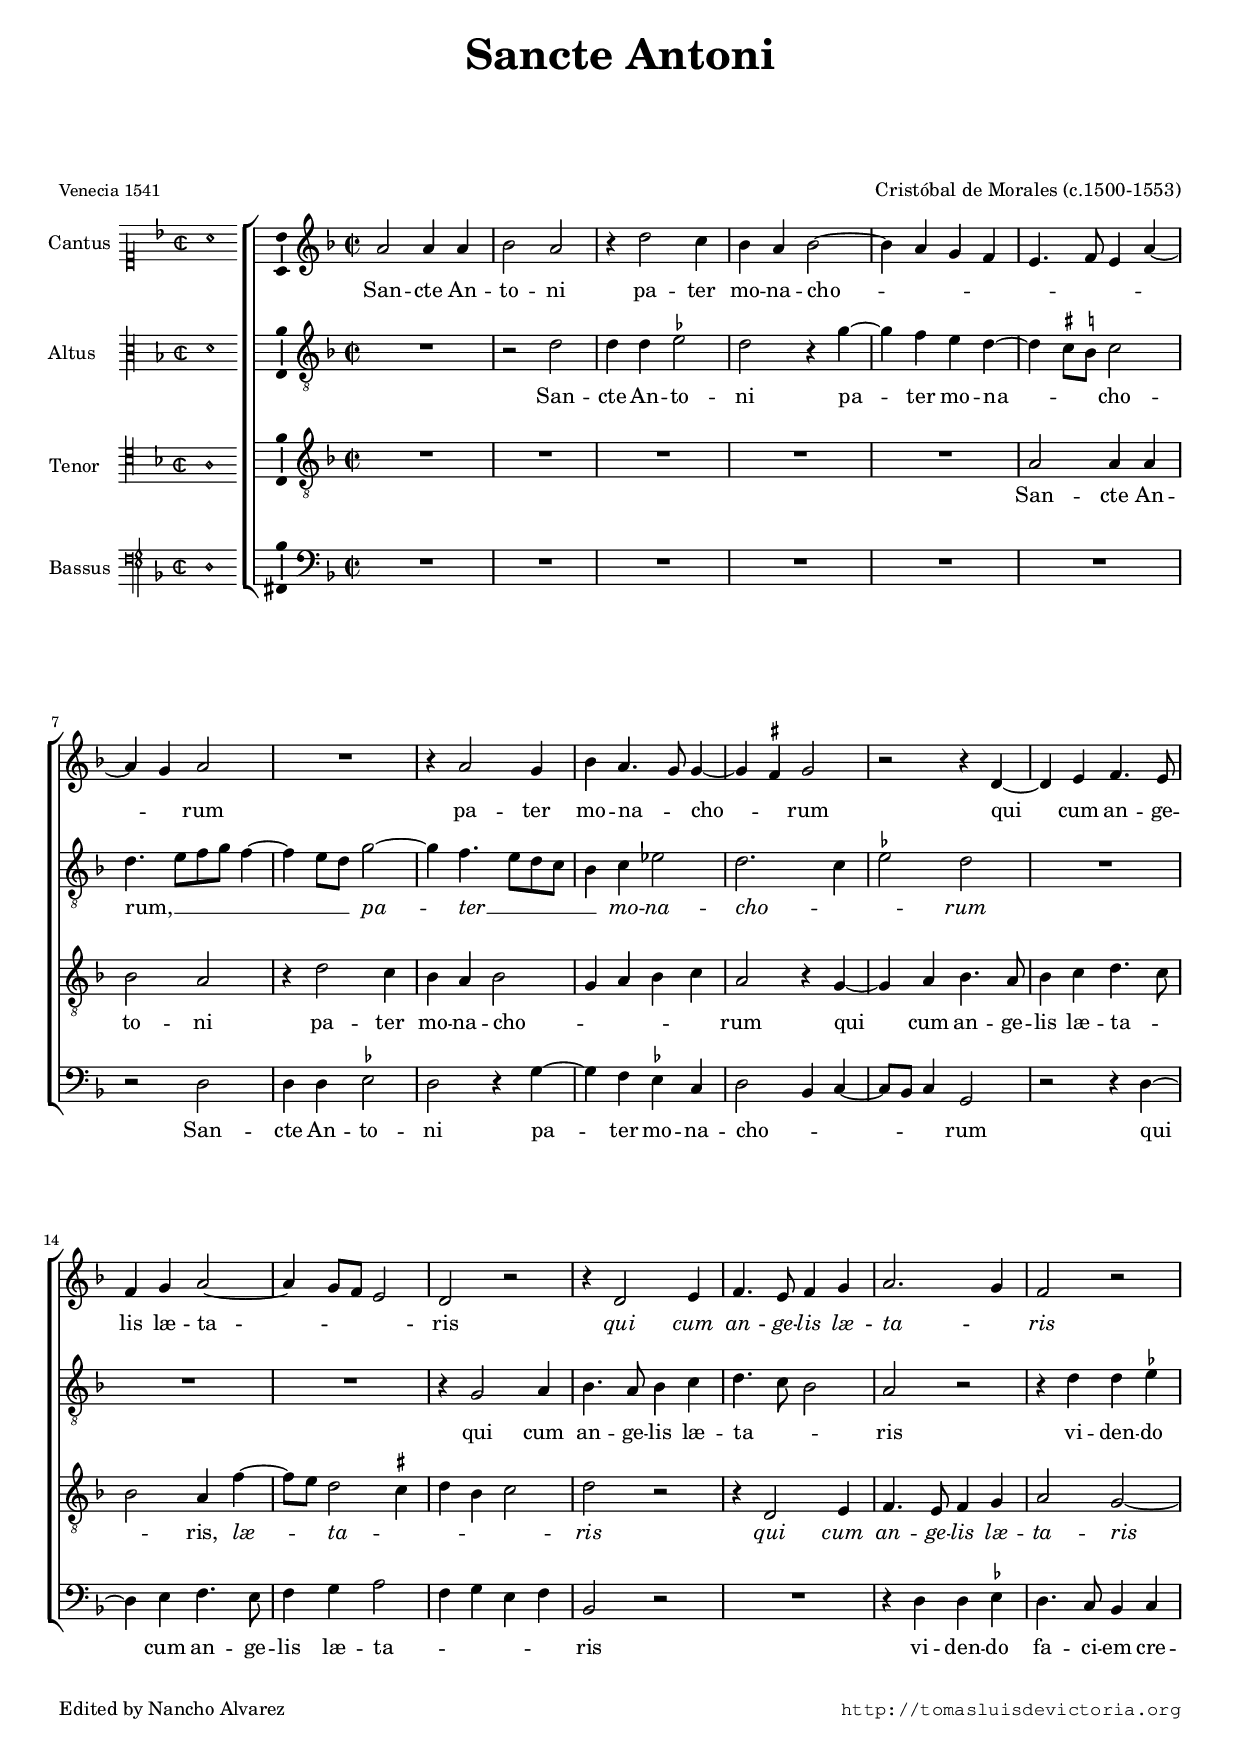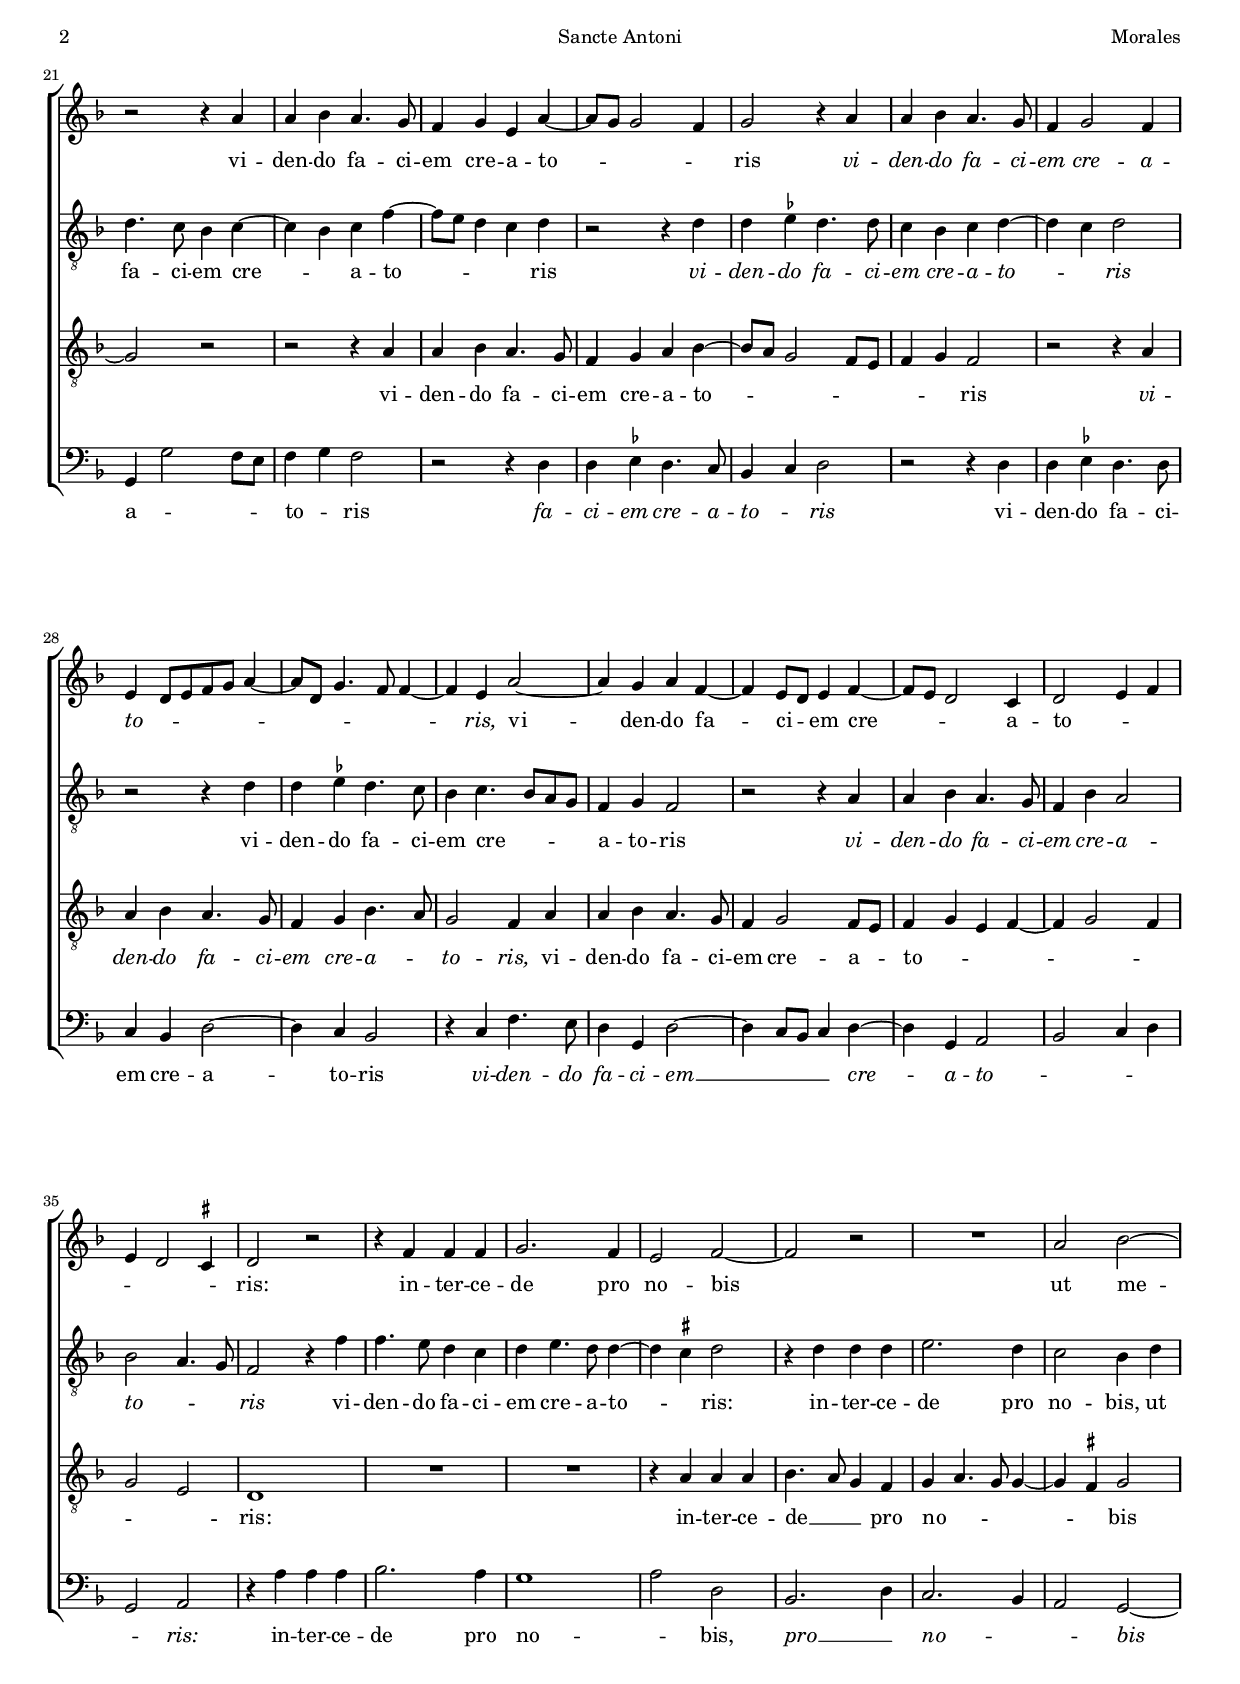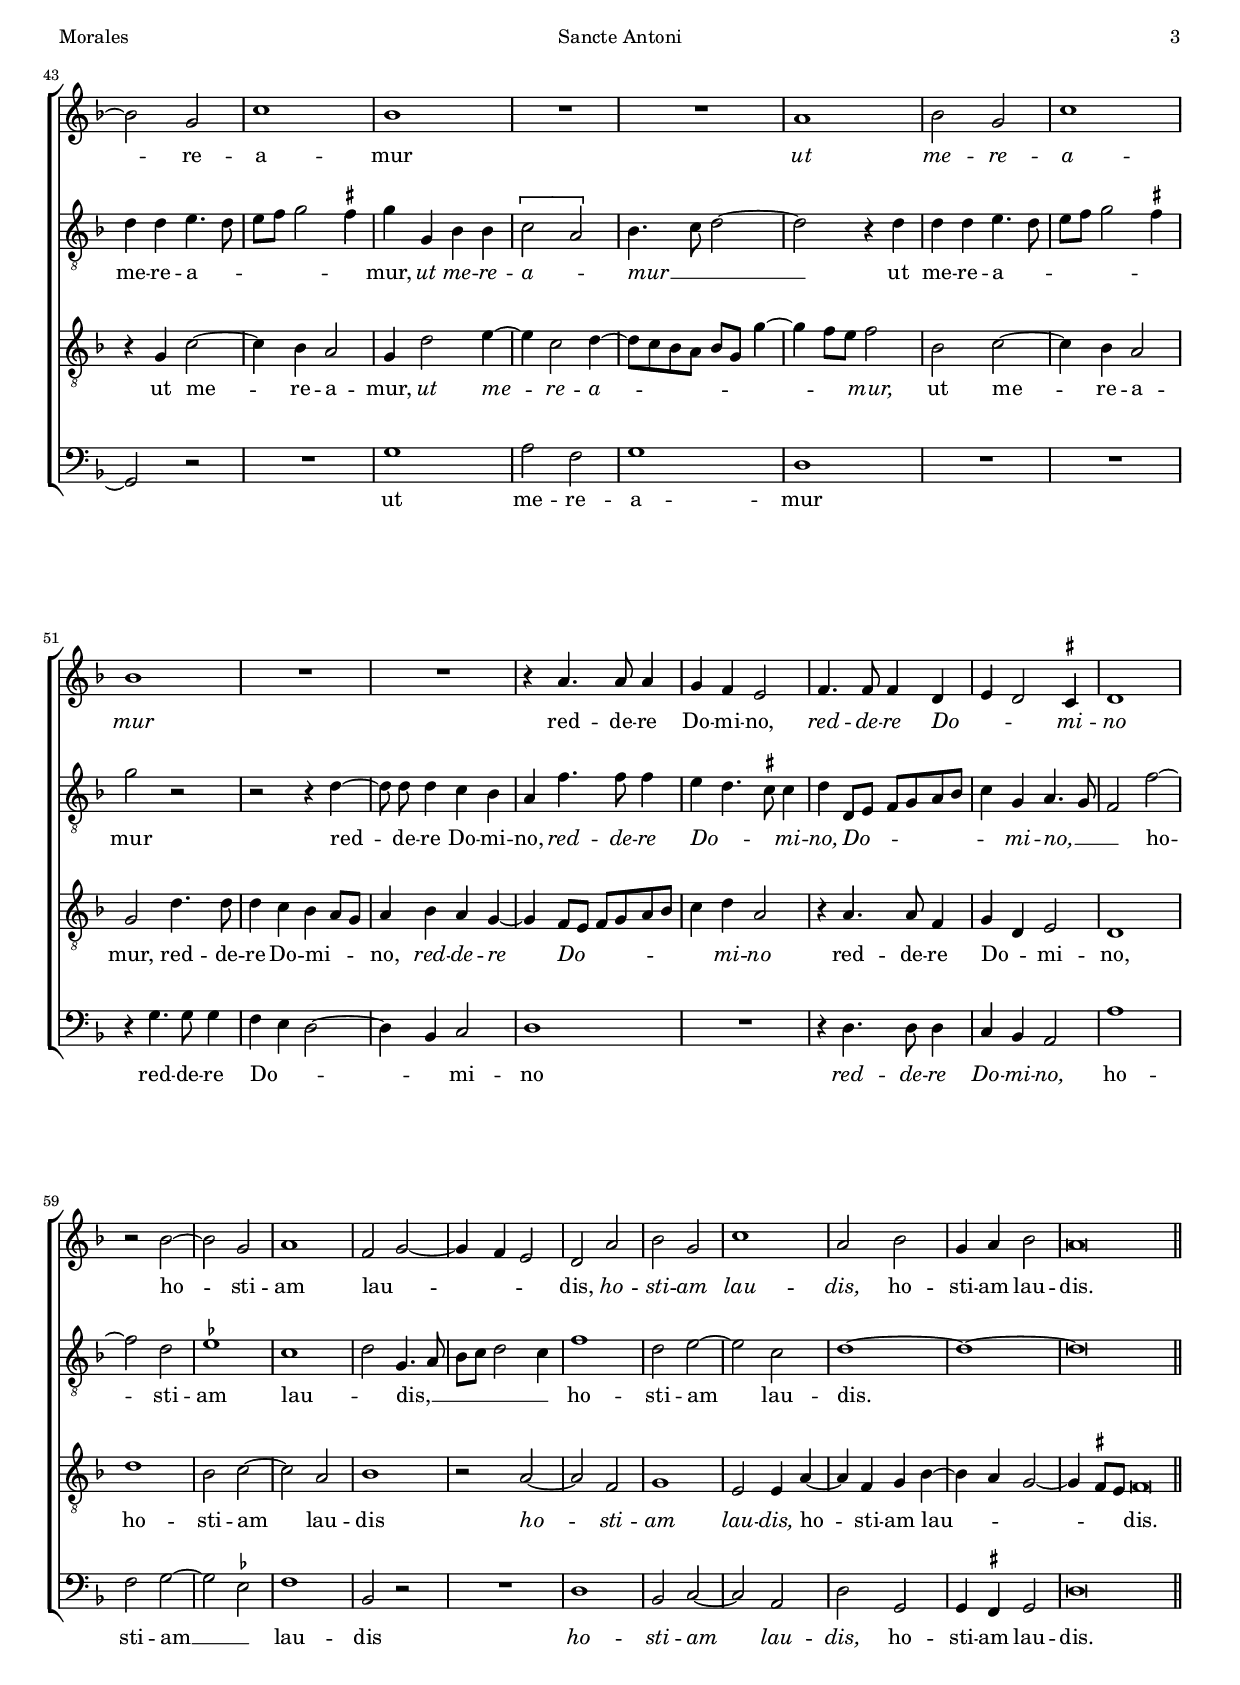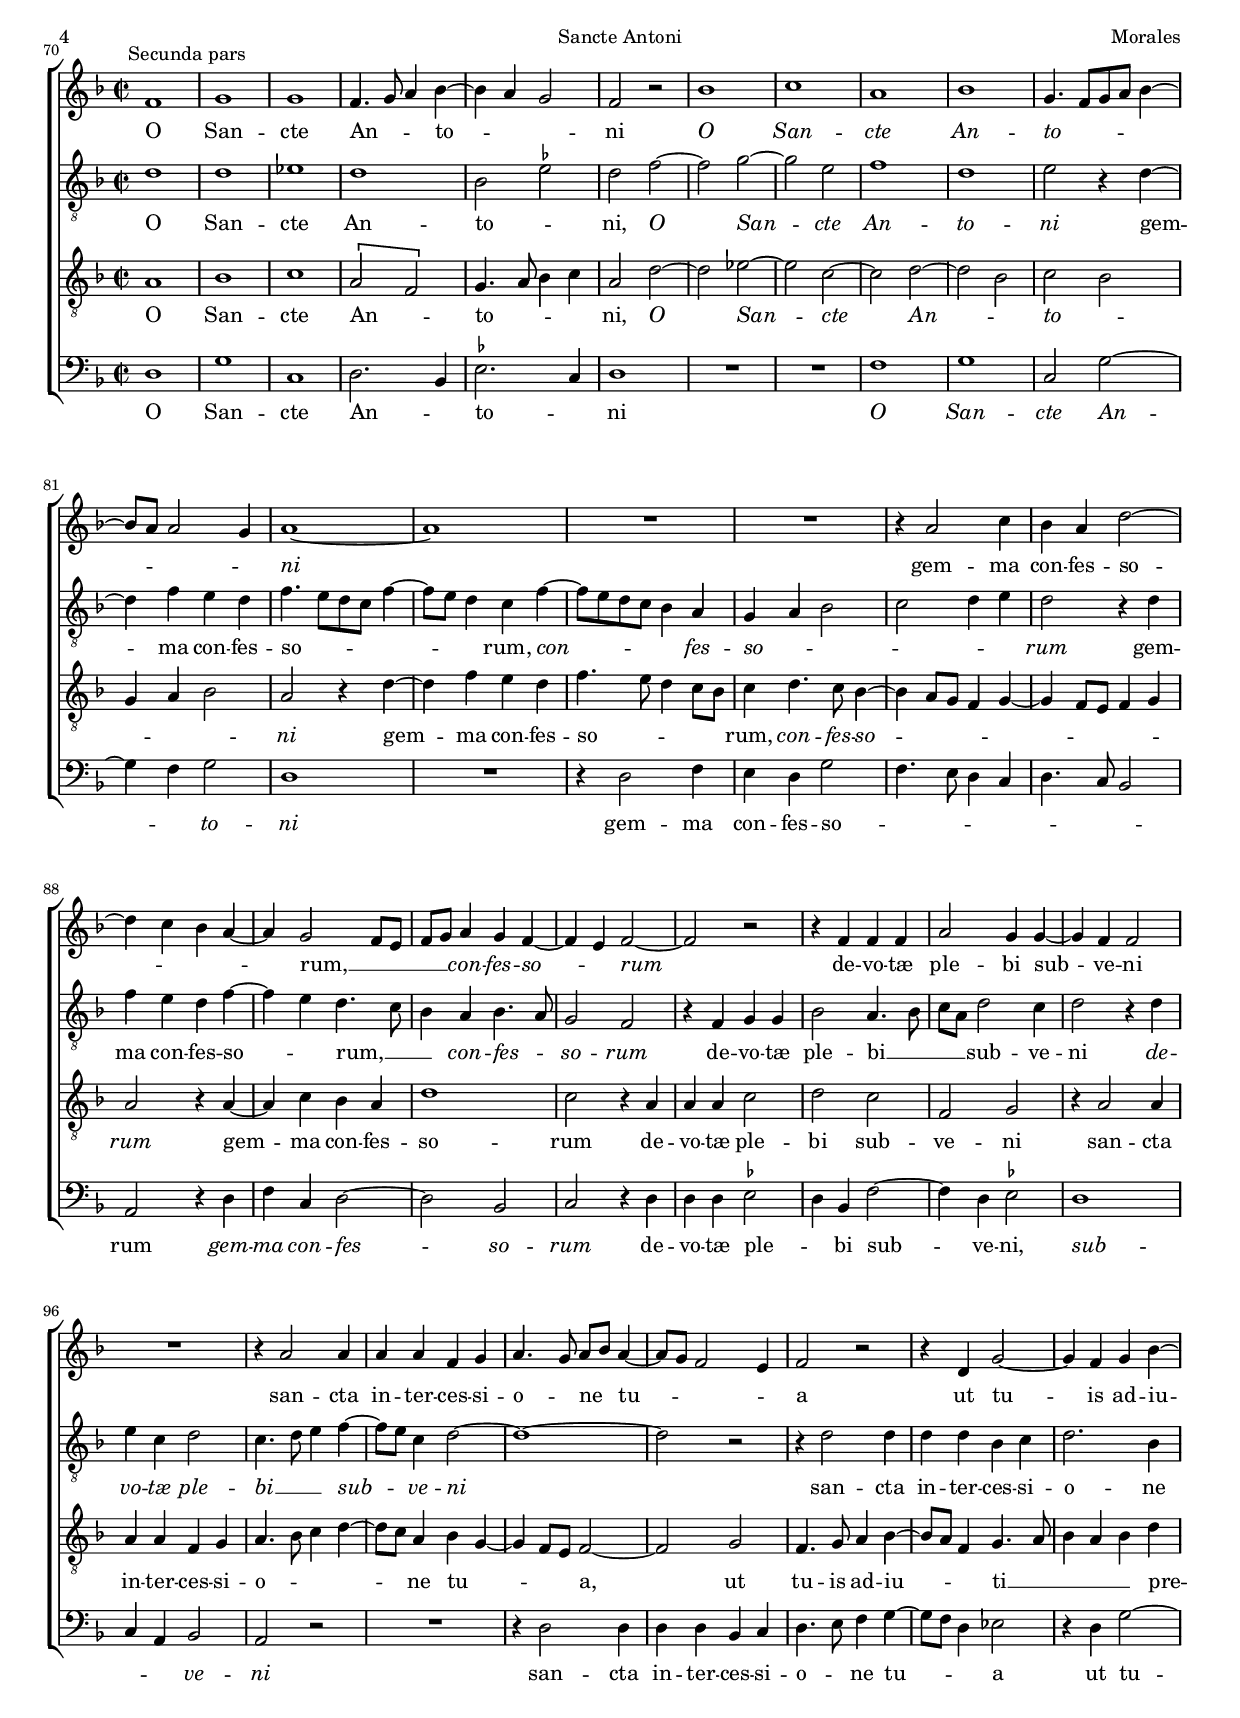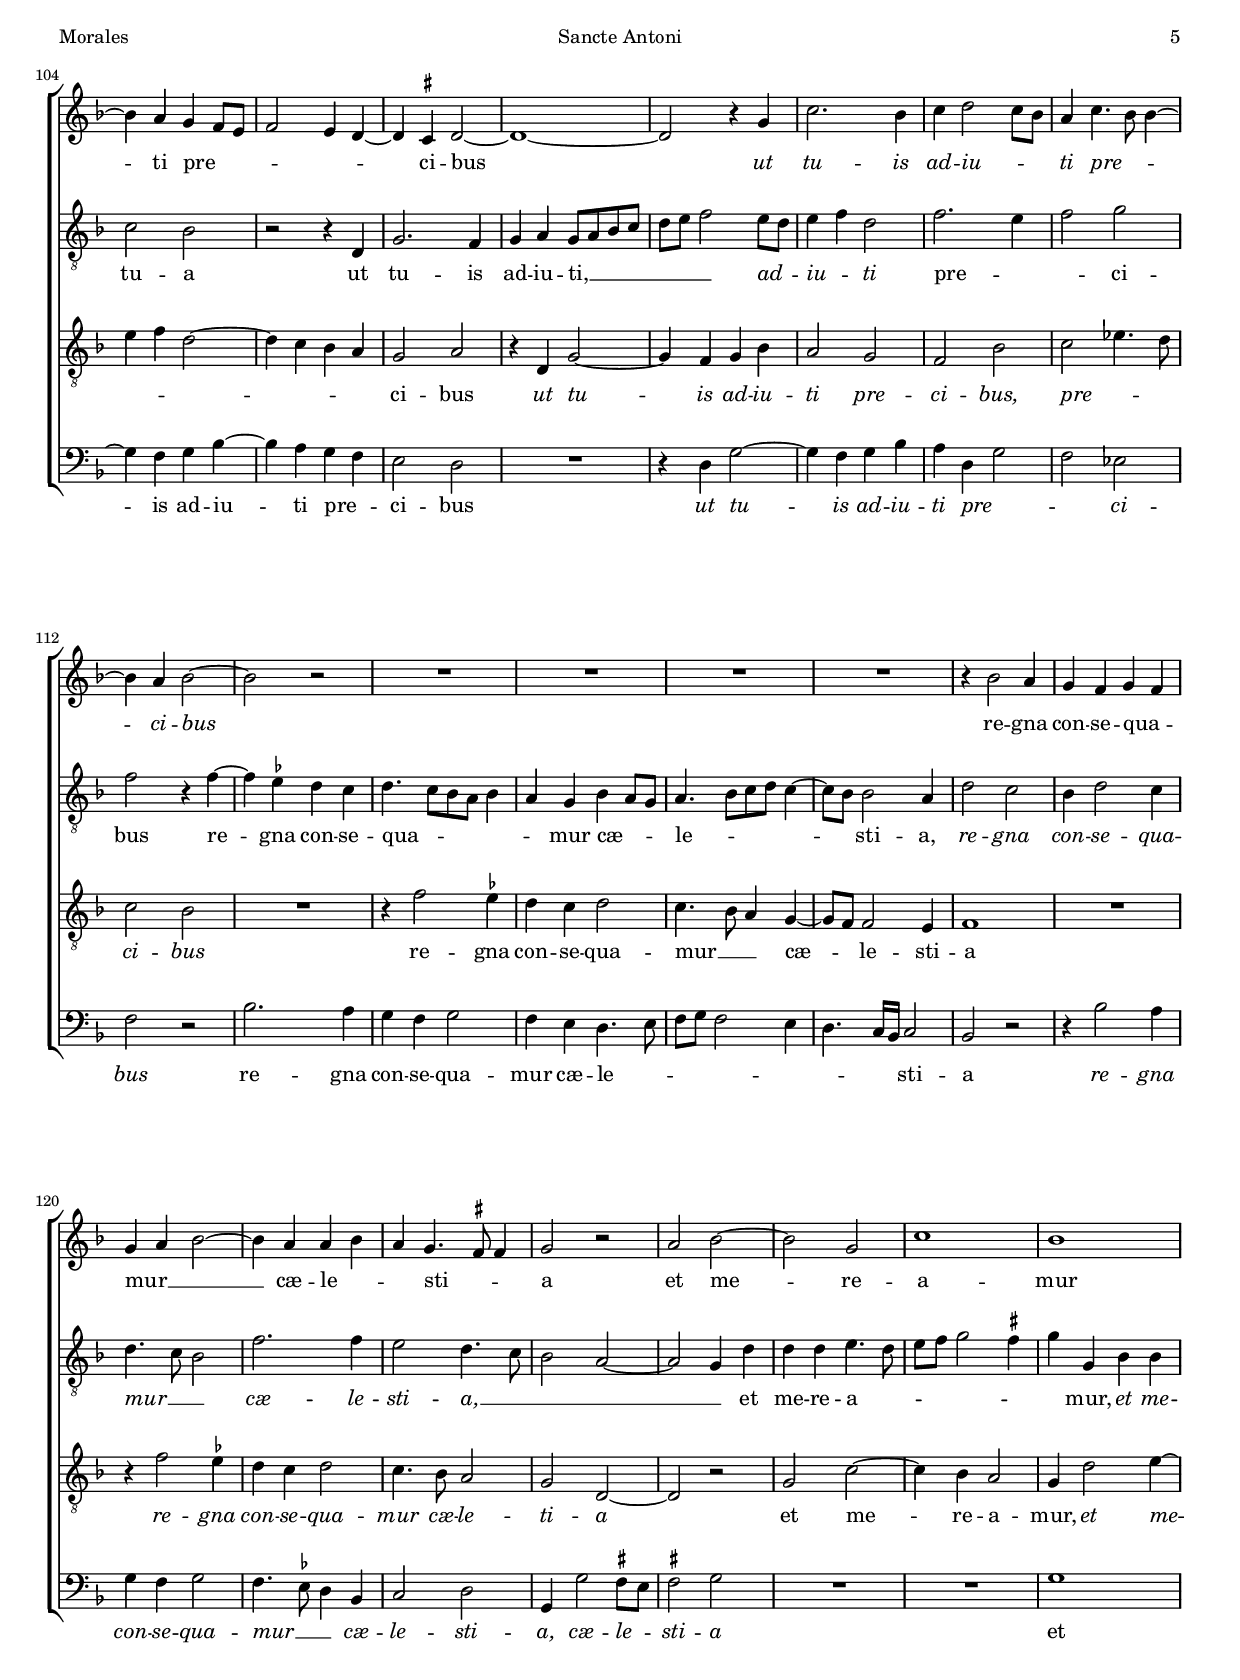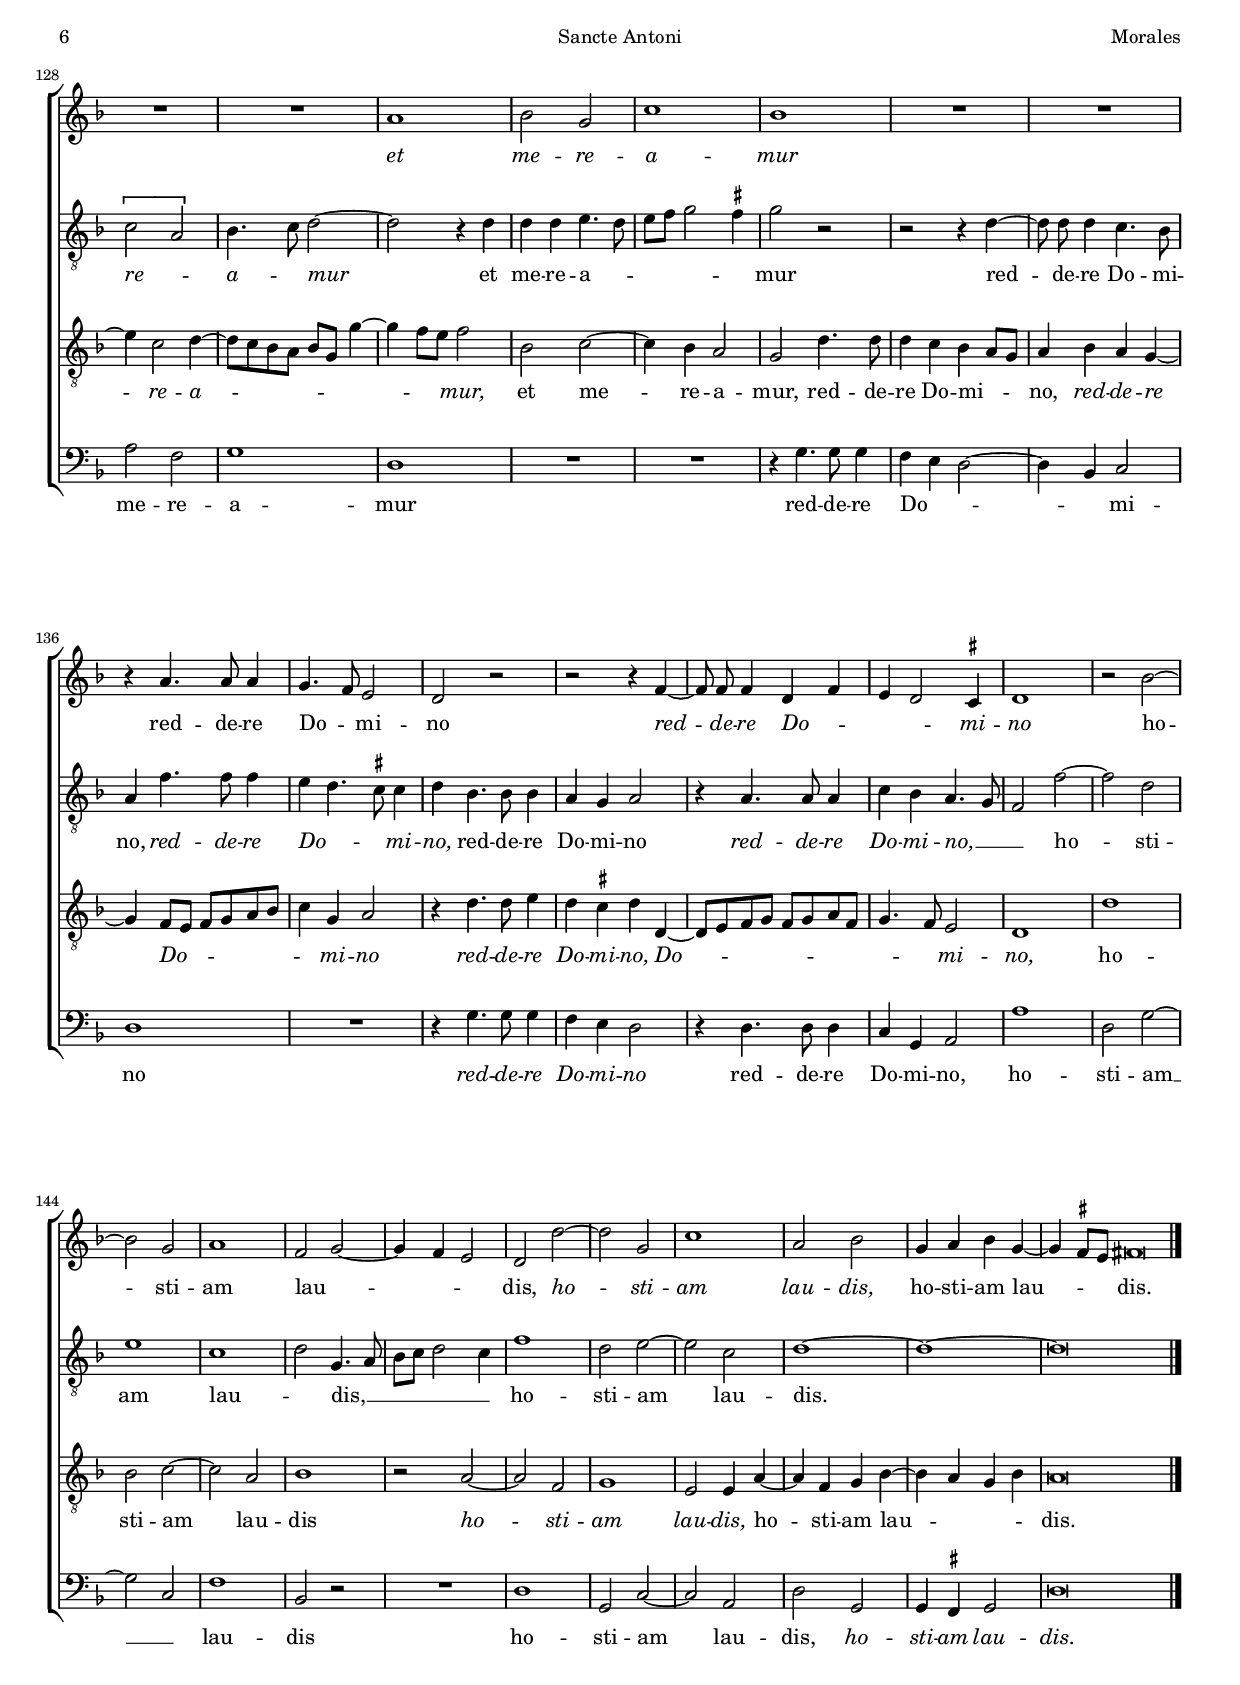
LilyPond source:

\version "2.18.0"

#(set-default-paper-size "a4")
#(set-global-staff-size 16.5)
#(ly:set-option 'point-and-click #f)
%mobile -s15.5 -i3.2 

italicas=\override LyricText.font-shape = #'italic
rectas=\override LyricText.font-shape = #'upright
ss=\once \set suggestAccidentals = ##t
incipitwidth = 20

htitle="Sancte Antoni"
hcomposer="Morales"

\header {
	title=\markup{\fontsize #3 "Sancte Antoni"}
	subtitle=" "
	subsubtitle=\markup{\column{" " " " " "}}
	composer="Cristóbal de Morales (c.1500-1553)"
        pdfauthor=\composer
	%opus="(-)"
	poet=\markup{\smaller "Venecia 1541"} 
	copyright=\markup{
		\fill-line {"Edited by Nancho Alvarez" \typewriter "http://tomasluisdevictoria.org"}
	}
%	tagline=""
}

global={\key f \major \time 2/2 \skip 1*69 \bar "||" \break
	\override Score.TimeSignature.break-visibility = #'#(#f #t #t)
			\time 2/2 \skip 1*84 \bar "|."
}


cantus=\relative c''{
	a2 a4 a bes2 a
	r4 d2 c4
	bes a bes2 ~
	bes4 a g f
	e4. f8 e4 a ~
	a4 g a2
	R1
	r4 a2 g4
	bes4 a4. g8 g4 ~
	g4 \ss fis g2
	r2 r4 d ~
	d e f4. e8 
	f4 g a2 ~
	a4 g8 f e2
	d2 r
	r4 d2 e4
	f4. e8 f4 g
	a2. g4
	f2 r
	r2 r4 a
	a bes a4. g8
	f4 g e a ~
	a8 g g2 f4
	g2 r4 a
	a4 bes a4. g8
	f4 g2 f4
	e4 d8[ e f g] a4 ~
	a8 d, g4. f8 f4 ~
	f4 e a2 ~
	a4 g a f ~
	f e8 d e4 f ~
	f8 e d2 c4
	d2 e4 f
	e d2 \ss cis4
	d2 r
	r4 f f f
	g2. f4
	e2 f ~
	f r
	R1
	a2 bes ~
	bes g
	c1
	bes
	R1*2
	a1
	bes2 g
	c1
	bes
	R1*2
	r4 a4. a8 a4
	g4 f e2
	f4. f8 f4 d
	e4 d2 \ss cis4
	d1
	r2 bes' ~
	bes g
	a1
	f2 g ~
	g4 f e2
	d a'
	bes g
	c1
	a2 bes
	g4 a bes2
	a\breve*1/2
	\override TextScript.padding = #1
	\override TextScript.X-offset = #-2
	s4*0^\markup{"Secunda pars"}
	f1 
	g
	g
	f4. g8 a4 bes ~
	bes a g2
	f r
	bes1
	c
	a
	bes
	g4. f8[ g a] bes4 ~
	bes8 a a2 g4
	a1 ~
	a
	R1*2
	r4 a2 c4
	bes a d2 ~
	d4 c bes a ~
	a g2 f8 e
	f8 g a4 g f ~
	f e f2 ~
	f r
	r4 f f f
	a2 g4 g ~
	g4 f f2
	R1
	r4 a2 a4
	a a f g
	a4. g8 a bes a4 ~
	a8 g f2 e4
	f2 r
	r4 d g2 ~
	g4 f g bes ~
	bes a g f8 e
	f2 e4 d ~
	d \ss cis d2 ~
	d1 ~
	d2 r4 g
	c2. bes4
	c d2 c8 bes
	a4 c4. bes8 bes4 ~
	bes4 a bes2 ~
	bes r
	R1*2
	R1*2
	r4 bes2 a4
	g f g f
	g a bes2 ~
	bes4 a a bes
	a g4. \ss fis8 fis4
	g2 r
	a2 bes ~
	bes g
	c1
	bes
	R1*2
	a1
	bes2 g
	c1
	bes
	R1
	R1
	r4 a4. a8 a4
	g4. f8 e2
	d2 r
	r2 r4 f4 ~
	f8 \noBeam f f4 d f
	e4 d2 \ss cis4
	d1
	r2 bes' ~
	bes2 g
	a1
	f2 g ~
	g4 f e2
	d d' ~
	d g,
	c1
	a2 bes
	g4 a bes g ~
	g \ss fis8 e fis!\breve*1/4
}

altus=\relative c'{
	R1
	r2 d
	d4 d \ss ees2
	d2 r4 g ~
	g4 f e d ~
	d \ss cis8 \ss b cis2
	d4. e8[ f g] f4 ~
	f e8 d g2 ~
	g4 f4. e8 d c
	bes4 c ees2
	d2. c4
	\ss ees2 d
	R1*3
	r4 g,2 a4
	bes4. a8 bes4 c
	d4. c8 bes2
	a r
	r4 d d \ss ees
	d4. c8 bes4 c ~
	c bes c f ~
	f8 e d4 c d % CSIC \ss cis 
	r2 r4 d
	d \ss ees d4. d8
	c4 bes c d ~
	d c d2
	r2 r4 d
	d \ss ees d4. c8
	bes4 c4. bes8 a g
	f4 g f2
	r2 r4 a
	a bes a4. g8
	f4 bes a2
	bes a4. g8
	f2 r4 f'
	f4. e8 d4 c
	d4 e4. d8 d4 ~
	d4 \ss cis d2
	r4 d d d
	e2. d4 % CSIC \ss ees
	c2 bes4 d
	d d e4. d8
	e8 f g2 \ss fis4
	g4 g, bes bes
	\[c2 a\]
	bes4. c8 d2 ~
	d r4 d
	d4 d e4. d8
	e f g2 \ss fis4
	g2 r
	r2 r4 d ~
	d8 \noBeam d d4 c bes
	a4 f'4. f8 f4
	e d4. \ss cis8 cis4
	d4 d,8 e f g a bes
	c4 g a4. g8
	f2 f' ~
	f2 d
	\ss ees1
	c
	d2 g,4. a8
	bes c d2 c4
	f1
	d2 e ~
	e c
	d1 ~
	d ~
	d\breve*1/2
	d1
	d
	ees
	d
	bes2 \ss ees
	d2 f ~
	f g ~
	g e
	f1
	d
	e2 r4 d ~
	d4 f e d
	f4. e8[ d c] f4 ~
	f8 e d4 c f ~
	f8 e d c bes4 a
	g4 a bes2
	c d4 e
	d2 r4 d
	f e d f ~
	f e d4. c8
	bes4 a bes4. a8
	g2 f
	r4 f g g
	bes2 a4. bes8
	c a d2 c4
	d2 r4 d
	e c d2
	c4. d8 e4 f ~
	f8 e c4 d2 ~
	d1 ~
	d2 r
	r4 d2 d4
	d d bes c
	d2. bes4
	c2 bes
	r2 r4 d,
	g2. f4
	g a g8 a bes c
	d8 e f2 e8 d
	e4 f d2
	f2. e4
	f2 g
	f2 r4 f ~
	f \ss ees d c
	d4. c8[ bes a] bes4
	a4 g bes a8 g
	a4. bes8[ c d] c4 ~
	c8 bes bes2 a4
	d2 c
	bes4 d2 c4
	d4. c8 bes2
	f'2. f4
	e2 d4. c8 % CSIC \ss ees
	bes2 a ~
	a g4 d'
	d d e4. d8
	e8 f g2 \ss fis4
	g4 g, bes bes
	\[c2 a\]
	bes4. c8 d2 ~
	d r4 d
	d d e4. d8
	e f g2 \ss fis4
	g2 r
	r2 r4 d ~
	d8 \noBeam d d4 c4. bes8
	a4 f'4. f8 f4
	e4 d4. \ss cis8 cis4
	d4 bes4. bes8 bes4
	a4 g a2
	r4 a4. a8 a4
	c bes a4. g8
	f2 f' ~
	f d
	e1
	c
	d2 g,4. a8
	bes c d2 c4
	f1
	d2 e ~
	e c
	d1 ~
	d ~
	d\breve*1/2
}

tenor=\relative c'{
	R1*5
	a2 a4 a
	bes2 a
	r4 d2 c4
	bes a bes2
	g4 a bes c
	a2 r4 g ~
	g a bes4. a8
	bes4 c d4. c8
	bes2 a4 f' ~
	f8 e d2 \ss cis4
	d4 bes c2
	d r
	r4 d,2 e4
	f4. e8 f4 g
	a2 g ~
	g2 r
	r2 r4 a
	a bes a4. g8
	f4 g a bes ~
	bes8 a g2 f8 e
	f4 g f2
	r2 r4 a
	a bes a4. g8
	f4 g bes4. a8
	g2 f4 a
	a bes a4. g8
	f4 g2 f8 e
	f4 g e f ~
	f g2 f4
	g2 e
	d1
	R1*2
	r4 a' a a
	bes4. a8 g4 f
	g a4. g8 g4 ~
	g \ss fis g2
	r4 g c2 ~
	c4 bes a2
	g4 d'2 e4 ~
	e c2 d4 ~
	d8 c bes a bes g g'4 ~
	g f8 e f2
	bes,2 c ~
	c4 bes a2
	g d'4. d8
	d4 c bes a8 g
	a4 bes a g ~
	g4 f8 e f g a bes
	c4 d a2
	r4 a4. a8 f4
	g d e2
	d1
	d'1
	bes2 c ~
	c a
	bes1
	r2 a ~
	a f
	g1
	e2 e4 a ~
	a f g bes ~
	bes a g2 ~
	g4 \ss fis8 e fis\breve*1/4 % CSIC fis \ss fis
	a1
	bes 
	c
	\[a2 f\]
	g4. a8 bes4 c
	a2 d ~
	d ees ~
	ees c ~
	c d ~
	d bes
	c bes
	g4 a bes2
	a r4 d ~
	d f e d 
	f4. e8 d4 c8 bes
	c4 d4. c8 bes4 ~
	bes a8 g f4 g ~
	g f8 e f4 g
	a2 r4 a ~
	a c bes a
	d1
	c2 r4 a
	a a c2
	d c
	f, g
	r4 a2 a4
	a a f g
	a4. bes8 c4 d ~
	d8 c a4 bes g ~
	g4 f8 e f2 ~
	f g
	f4. g8 a4 bes ~
	bes8 a f4 g4. a8
	bes4 a bes d
	e f d2 ~
	d4 c bes a
	g2 a
	r4 d, g2 ~
	g4 f g bes
	a2 g
	f bes
	c ees4. d8
	c2 bes
	R1
	r4 f'2 \ss ees4
	d4 c d2
	c4. bes8 a4 g ~
	g8 f f2 e4
	f1
	R1
	r4 f'2 \ss ees4
	d4 c d2
	c4. bes8 a2
	g2 d ~
	d r
	g2 c ~
	c4 bes a2
	g4 d'2 e4 ~
	e c2 d4 ~
	d8 c bes a bes g g'4 ~
	g f8 e f2
	bes,2 c ~
	c4 bes a2
	g2 d'4. d8
	d4 c bes a8 g
	a4 bes a g ~
	g4 f8 e f g a bes
	c4 g a2
	r4 d4. d8 e4
	d4 \ss cis d d, ~
	d8 e f g f g a f
	g4. f8 e2
	d1
	d'
	bes2 c ~
	c a
	bes1
	r2 a ~
	a f
	g1
	e2 e4 a ~
	a f g bes ~
	bes a g bes
	a\breve*1/2
}

bassus=\relative c{
	R1*6
	r2 d
	d4 d \ss ees2
	d r4 g ~
	g f \ss ees c
	d2 bes4 c ~
	c8 bes c4 g2
	r2 r4 d' ~
	d e f4. e8 
	f4 g a2
	f4 g e f % CSIC \ss ees
	bes,2 r
	R1
	r4 d d \ss ees
	d4. c8 bes4 c
	g4 g'2 f8 e
	f4 g f2
	r2 r4 d
	d \ss ees d4. c8
	bes4 c d2
	r2 r4 d
	d \ss ees d4. d8
	c4 bes d2 ~
	d4 c bes2
	r4 c f4. e8
	d4 g, d'2 ~
	d4 c8 bes c4 d ~
	d g, a2
	bes2 c4 d
	g,2 a
	r4 a' a a
	bes2. a4
	g1
	a2 d,
	bes2. d4
	c2. bes4
	a2 g ~
	g r
	R1
	g'1
	a2 f
	g1
	d
	R1*2
	r4 g4. g8 g4
	f e d2 ~ % CSIC \ss ees
	d4 bes c2
	d1
	R1
	r4 d4. d8 d4
	c bes a2
	a'1
	f2 g ~
	g \ss ees
	f1
	bes,2 r
	R1
	d1
	bes2 c ~
	c a
	d g,
	g4 \ss fis g2
	d'\breve*1/2
	d1
	g
	c,
	d2. bes4
	\ss ees2. c4
	d1
	R1*2
	f1
	g
	c,2 g' ~
	g4 f g2
	d1
	R1
	r4 d2 f4
	e4 d g2
	f4. e8 d4 c
	d4. c8 bes2
	a r4 d
	f c d2 ~
	d2 bes
	c r4 d
	d d \ss ees2
	d4 bes f'2 ~
	f4 d \ss ees2
	d1
	c4 a bes2
	a r
	R1
	r4 d2 d4
	d d bes c
	d4. e8 f4 g ~
	g8 f d4 ees2
	r4 d g2 ~
	g4 f g bes ~
	bes a g f
	e2 d
	R1
	r4 d
	g2 ~
	g4 f g bes
	a4 d, g2
	f ees
	f r
	bes2. a4
	g f g2
	f4 e d4. e8 % CSIC \ss ees e
	f8 g f2 e4 % CSIC \ss ees
	d4. c16 bes c2
	bes r
	r4 bes'2 a4
	g f g2
	f4. \ss ees8 d4 bes
	c2 d
	g,4 g'2 \ss fis8 e
	\ss fis2 g
	R1
	R1
	g1
	a2 f
	g1
	d
	R1*2
	r4 g4. g8 g4
	f e d2 ~ % CSIC \ss ees
	d4 bes c2
	d1
	R1
	r4 g4. g8 g4
	f e d2
	r4 d4. d8 d4
	c g a2
	a'1
	d,2 g ~
	g2 c,
	f1
	bes,2 r
	R1
	d1
	g,2 c ~
	c a
	d g, 
	g4 \ss fis g2
	d'\breve*1/2
}

textocantus=\lyricmode{
San -- cte An -- to -- ni
pa -- ter mo -- na -- cho -- _ _ _ _ _ _ _ _ rum
pa -- ter mo -- na -- _ cho -- _ rum
qui cum an -- ge -- lis læ -- ta -- _ _ _ ris
\italicas 
qui cum an -- ge -- lis læ -- ta -- _ ris
\rectas
vi -- den -- do fa -- ci -- em cre -- a -- to -- _ _ _ ris
\italicas 
vi -- den -- do fa -- ci -- em cre -- a -- to -- _ _ _ _ _ _ _ _ _ ris,
\rectas 
vi -- den -- do fa -- ci -- _ em cre -- _ _ a -- to -- _ _ _ _ _ ris:
in -- ter -- ce -- de pro no -- bis
ut me -- re -- a -- mur
\italicas 
ut me -- re -- a -- mur
\rectas
red -- de -- re Do -- mi -- no,
\italicas 
red -- de -- re Do -- _ _ mi -- no
\rectas 
ho -- sti -- am lau -- _ _ _ dis,
\italicas 
ho -- sti -- am lau -- dis,
\rectas 
ho -- sti -- am lau -- dis.
O San -- cte An -- _ _ to -- _ _ ni
\italicas 
O San -- cte An -- to -- _ _ _ _ _ _ _ ni \rectas % CSIC \rectas ni
gem -- ma con -- fes -- so -- _ _ _ rum, __ _ _ _ _ 
\italicas 
con -- fes -- so -- _ rum
\rectas 
de -- vo -- tæ ple -- bi sub -- ve -- ni
san -- cta in -- ter -- ces -- si -- o -- _ ne _ tu -- _ _ _ a
ut tu -- is ad -- iu -- ti pre -- _ _ _ _ _ ci -- bus
\italicas 
ut tu -- is ad -- iu -- _ _ ti pre -- _ _ ci -- bus
\rectas 
re -- gna con -- se -- qua -- _ mur __ _ _ 
cæ -- le -- _ _ sti -- _ _ a
et me -- re -- a -- mur
\italicas 
et me -- re -- a -- mur
\rectas 
red -- de -- re Do -- _ mi -- no
\italicas 
red -- de -- re Do -- _ _ _ mi -- no
\rectas
ho -- sti -- am lau -- _ _ _ dis,
\italicas 
ho -- sti -- am lau -- dis,
\rectas
ho -- sti -- am lau -- _ _ dis.
}

textoaltus=\lyricmode{
San -- cte An -- to -- ni
pa -- ter mo -- na -- _ _ cho -- rum, __ _ _ _ _ _ _ 
\italicas 
pa -- ter __ _ _ _ _ mo -- na -- cho -- _ _ rum
\rectas
qui cum an -- ge -- lis læ -- ta -- _ _ ris
vi -- den -- do fa -- ci -- em cre -- _ a -- to -- _ _ _ ris
\italicas 
vi -- den -- do fa -- ci -- em cre -- a -- to -- _ ris
\rectas 
vi -- den -- do fa -- ci -- em cre -- _ _ _ a -- to -- ris
\italicas 
vi -- den -- do fa -- ci -- em cre -- a -- to -- _ _ ris
\rectas 
vi -- den -- do fa -- ci -- em cre -- a -- to -- _ ris:
in -- ter -- ce -- de pro no -- bis,
ut me -- re -- a -- _ _ _ _ _ mur,
\italicas 
ut me -- re -- a -- _ mur __ _ _ 
\rectas 
ut me -- re -- a -- _ _ _ _ _ mur
red -- de -- re Do -- mi -- no,
\italicas 
red -- de -- re Do -- _ _ mi -- no,
Do -- _ _ _ _ _ _ mi -- no, __ _ _ 
\rectas  
ho -- sti -- am lau -- _ dis, __ _ _ _ _ _ ho -- sti -- am lau -- dis.
O San -- cte An -- to -- _ ni,
\italicas O San -- cte An -- to -- ni
\rectas  
gem -- ma con -- fes -- so -- _ _ _ _ _ _ rum,
\italicas con -- _ _ _ _ fes -- so -- _ _ _ _ _ rum
\rectas  gem -- ma con -- fes -- so -- _ rum, __ _ _ 
\italicas con -- fes -- _ so -- rum
\rectas  de -- vo -- tæ ple -- bi __ _ _ _ 
sub -- ve -- ni
\italicas de -- vo -- tæ ple -- bi __ _ _ 
sub -- _ ve -- ni
\rectas  
san -- cta in -- ter -- ces -- si -- o -- ne tu -- a
ut tu -- is ad -- iu -- ti, __ _ _ _ _ _ _ 
\italicas ad -- _ iu -- _ ti 
\rectas  pre -- _ _ ci -- bus
re -- gna con -- se -- qua -- _ _ _ _ _ mur
cæ -- _ _ le -- _ _ _ _ _ sti -- a,
\italicas
re -- gna con -- se -- qua -- mur __ _ _ cæ -- le -- sti -- a, __ _ _ _ _ 
\rectas  
et me -- re -- a -- _ _ _ _ _ _ mur,
\italicas 
et me -- re -- _ a -- _ mur
\rectas  
et me -- re -- a -- _ _ _ _ _ mur
red -- de -- re Do -- mi -- no,
\italicas 
red -- de -- re Do -- _ _ mi -- no,
\rectas  
red -- de -- re Do -- mi -- no
\italicas 
red -- de -- re Do -- mi -- no, __ _ _ 
\rectas  ho -- sti -- am lau -- _ dis, __ _ _ _ _ _ 
ho -- sti -- am lau -- dis.
}

textotenor=\lyricmode{
San -- cte An -- to -- ni
pa -- ter mo -- na -- cho -- _ _ _ _ rum
qui cum an -- ge -- lis læ -- ta -- _ _ ris,
\italicas 
læ -- _ ta -- _ _ _ _ ris
qui cum an -- ge -- lis læ -- ta -- ris
\rectas  
vi -- den -- do fa -- ci -- em cre -- a -- to -- _ _ _ _ _ _ ris
\italicas 
vi -- den -- do fa -- ci -- em cre -- a -- _ to -- ris,
\rectas  
vi -- den -- do fa -- ci -- em cre -- a -- _ to -- _ _ _ _ _ _ _ ris:
in -- ter -- ce -- de __ _ _ 
pro no -- _ _ _ _ bis
ut me -- re -- a -- mur,
\italicas 
ut me -- re -- a -- _ _ _ _ _ _ _ _ mur,
\rectas  
ut me -- re -- a -- mur,
red -- de -- re Do -- mi -- _ _ no,
\italicas red -- de -- re Do -- _ _ _ _ _ _ mi -- no
\rectas  
red -- de -- re Do -- _ mi -- no,
ho -- sti -- am lau -- dis
\italicas 
ho -- sti -- am lau -- dis,
\rectas  
ho -- sti -- am lau -- _ _ _ _ dis.
O San -- cte An -- _ to -- _ _ _ ni,
\italicas O % CSIC rectas 
San -- cte An -- _ to -- _ _ _ _ ni
\rectas  
gem -- ma con -- fes -- so -- _ _ _ _ rum,
\italicas 
con -- fes -- so -- _ _ _ _ _ _ _ _ rum
\rectas  
gem -- ma con -- fes -- so -- rum
de -- vo -- tæ ple -- bi sub -- ve -- ni
san -- cta in -- ter -- ces -- si -- o -- _ _ _ _ ne tu -- _ _ _ a,
ut tu -- is ad -- iu -- _ _ ti __ _ _ _ _ pre -- _ _ _ _ _ _ ci -- bus
\italicas 
ut tu -- is ad -- iu -- ti pre -- ci -- bus,
pre -- _ _ ci -- bus
\rectas  
re -- gna con -- se -- qua -- mur __ _ _ 
cæ -- _ le -- sti -- a
\italicas 
re -- gna con -- se -- qua -- mur cæ -- le -- ti -- a
\rectas  
et me -- re -- a -- mur,
\italicas et me -- re -- a -- _ _ _ _ _ _ _ _ mur,
\rectas  
et me -- re -- a -- mur,
red -- de -- re Do -- mi -- _ _ no,
\italicas 
red -- de -- re Do -- _ _ _ _ _ _ mi -- no
red -- de -- re Do -- mi -- no,
Do -- _ _ _ _ _ _ _ _ _ mi -- no,
\rectas  
ho -- sti -- am lau -- dis
\italicas ho -- sti -- am lau -- dis,
\rectas  ho -- sti -- am lau -- _ _ _ dis.
}

textobassus=\lyricmode{
San -- cte An -- to -- ni pa -- ter mo -- na -- cho -- _ _ _ _ rum
qui cum an -- ge -- lis læ -- ta -- _ _ _ _ ris
vi -- den -- do fa -- ci -- em cre -- a -- _ _ _ to -- _ ris
\italicas 
fa -- ci -- em cre -- a -- to -- _ ris
\rectas 
vi -- den -- do fa -- ci -- em cre -- a -- to -- ris
\italicas 
vi -- den -- do fa -- ci -- em __ _ _ _ cre -- a -- to -- _ _ _ _ ris:
\rectas 
in -- ter -- ce -- de pro no -- _ bis,
\italicas pro __ _ no -- _ _ bis
\rectas 
ut me -- re -- a -- mur
red -- de -- re Do -- _ _ _ mi -- no
\italicas 
red -- de -- re Do -- mi -- no,
\rectas 
ho -- sti -- am __ _ lau -- dis
\italicas 
ho -- sti -- am lau -- dis,
\rectas ho -- sti -- am lau -- dis.
O San -- cte An -- _ to -- _ ni
\italicas 
O San -- cte An -- _ to -- ni
\rectas 
gem -- ma con -- fes -- so -- _ _ _ _ _ _ _ rum
\italicas 
gem -- ma con -- fes -- so -- rum
\rectas 
de -- vo -- tæ ple -- _ bi sub -- ve -- ni,
\italicas 
sub -- _ _ ve -- ni
\rectas 
san -- cta in -- ter -- ces -- si -- o -- _ ne tu -- _ _ a
ut tu -- is ad -- iu -- ti pre -- _ ci -- bus
\italicas 
ut tu -- is ad -- iu -- ti pre -- _ _ ci -- bus
\rectas 
re -- gna con -- se -- qua -- mur cæ -- le -- _ _ _ _ _ _ _ _ sti -- a
\italicas 
re -- gna con -- se -- qua -- mur __ _ _ cæ -- le -- sti -- a,
cæ -- le -- _ sti -- a
\rectas 
et me -- re -- a -- mur
red -- de -- re Do -- _ _ _ mi -- no
\italicas 
red -- de -- re Do -- mi -- no
\rectas 
red -- de -- re Do -- mi -- no,
ho -- sti -- am __ _ lau -- dis
ho -- sti -- am lau -- dis,
\italicas 
ho -- sti -- am lau -- dis.
}


incipitcantus=\markup{
	\score{
		{ 
		\set Staff.instrumentName="Cantus "
		\override NoteHead.style = #'neomensural
		\override Staff.TimeSignature.style = #'neomensural
		\cadenzaOn 
		\clef "petrucci-c1"
		\key f \major
		\time 2/2
		a'1
		} 
	\layout { line-width=\incipitwidth indent = 0 }
	}
}

incipitaltus=\markup{
	\score{
		{ 
		\set Staff.instrumentName="Altus    "
		\override NoteHead.style = #'neomensural 
		\override Staff.TimeSignature.style = #'neomensural
		\cadenzaOn 
		\clef "petrucci-c3"
		\key f \major
		\time 2/2
		d'1
		} 
	\layout { line-width=\incipitwidth indent = 0 }
	}
}


incipittenor=\markup{
	\score{
		{ 
		\set Staff.instrumentName="Tenor   "
		\override NoteHead.style = #'neomensural 
		\override Staff.TimeSignature.style = #'neomensural
		\cadenzaOn 
		\clef "petrucci-c4"
		\key f \major
		\time 2/2
		a1
		} 
	\layout { line-width=\incipitwidth indent=0 }
	}
}

incipitbassus=\markup{
	\score{
		{ 
		\set Staff.instrumentName="Bassus "
		\override NoteHead.style = #'neomensural
		\override Staff.TimeSignature.style = #'neomensural
		\cadenzaOn 
		\clef "petrucci-f4"
		\key f \major
		\time 2/2
		d1
		} 
	\layout { line-width=\incipitwidth indent = 0 }
	}
}


\score {\transpose c' c'{
\new ChoirStaff<<

	\new Staff <<\global
	\new Voice="v1" {
		\set Staff.instrumentName=\incipitcantus
		\clef "treble"
		\cantus }
	\new Lyrics \lyricsto "v1" {\textocantus }
	>>

	\new Staff <<\global
	\new Voice="v2" {
		\set Staff.instrumentName=\incipitaltus
		\clef "G_8"
		\altus }
	\new Lyrics \lyricsto "v2" {\textoaltus }
	>>
	
	\new Staff <<\global
	\new Voice="v3" {
		\set Staff.instrumentName=\incipittenor
		\clef "G_8"
		\tenor }
	\new Lyrics \lyricsto "v3" {\textotenor }
	>>

	\new Staff <<\global
	\new Voice="v4" {
		\set Staff.instrumentName=\incipitbassus
		\clef "bass"
		\bassus }
	\new Lyrics \lyricsto "v4" {\textobassus }
	>>
	
>>

	} % transpose

\layout{ 
	\context {\Lyrics 
		\override VerticalAxisGroup.staff-affinity = #UP
		\override VerticalAxisGroup.nonstaff-relatedstaff-spacing =
			#'((basic-distance . 0) (minimum-distance . 0) (padding . 1))
		\override LyricText.font-size = #1.2
		\override LyricHyphen.minimum-distance = #0.5
	}
	\context {\Score 
		\override BarNumber.padding = #2 
	}
	\context {\Voice 
		%melismaBusyProperties = #'()
		%autoBeaming = ##f
	}
	%\context { \Staff \RemoveEmptyStaves }
	\context {\Staff 
		\override VerticalAxisGroup.staff-staff-spacing =
			#'((basic-distance . 11) (minimum-distance . 0) (padding . 1))
		\consists Ambitus_engraver 
		\override LigatureBracket.padding = #1
	}
}

%\midi {}

}


\paper{
	evenHeaderMarkup=\markup  \fill-line { \fromproperty #'page:page-number-string \htitle \hcomposer }
	oddHeaderMarkup= \markup  \fill-line { \on-the-fly #not-first-page \hcomposer \on-the-fly #not-first-page \htitle \on-the-fly #not-first-page \fromproperty #'page:page-number-string }
	%system-count=8
	ragged-last-bottom = ##f
	indent=3.3\cm
	system-system-spacing =
	#'((basic-distance . 20) (minimum-distance . 0) (padding . 5))
	top-system-spacing = % header
	#'((basic-distance . 8) (minimum-distance . 0) (padding . 0))
	last-bottom-spacing = % footer
	#'((basic-distance . 12) (minimum-distance . 0) (padding . 0))
	%top-markup-spacing #'basic-distance = 0
	markup-system-spacing #'basic-distance = 20

}
